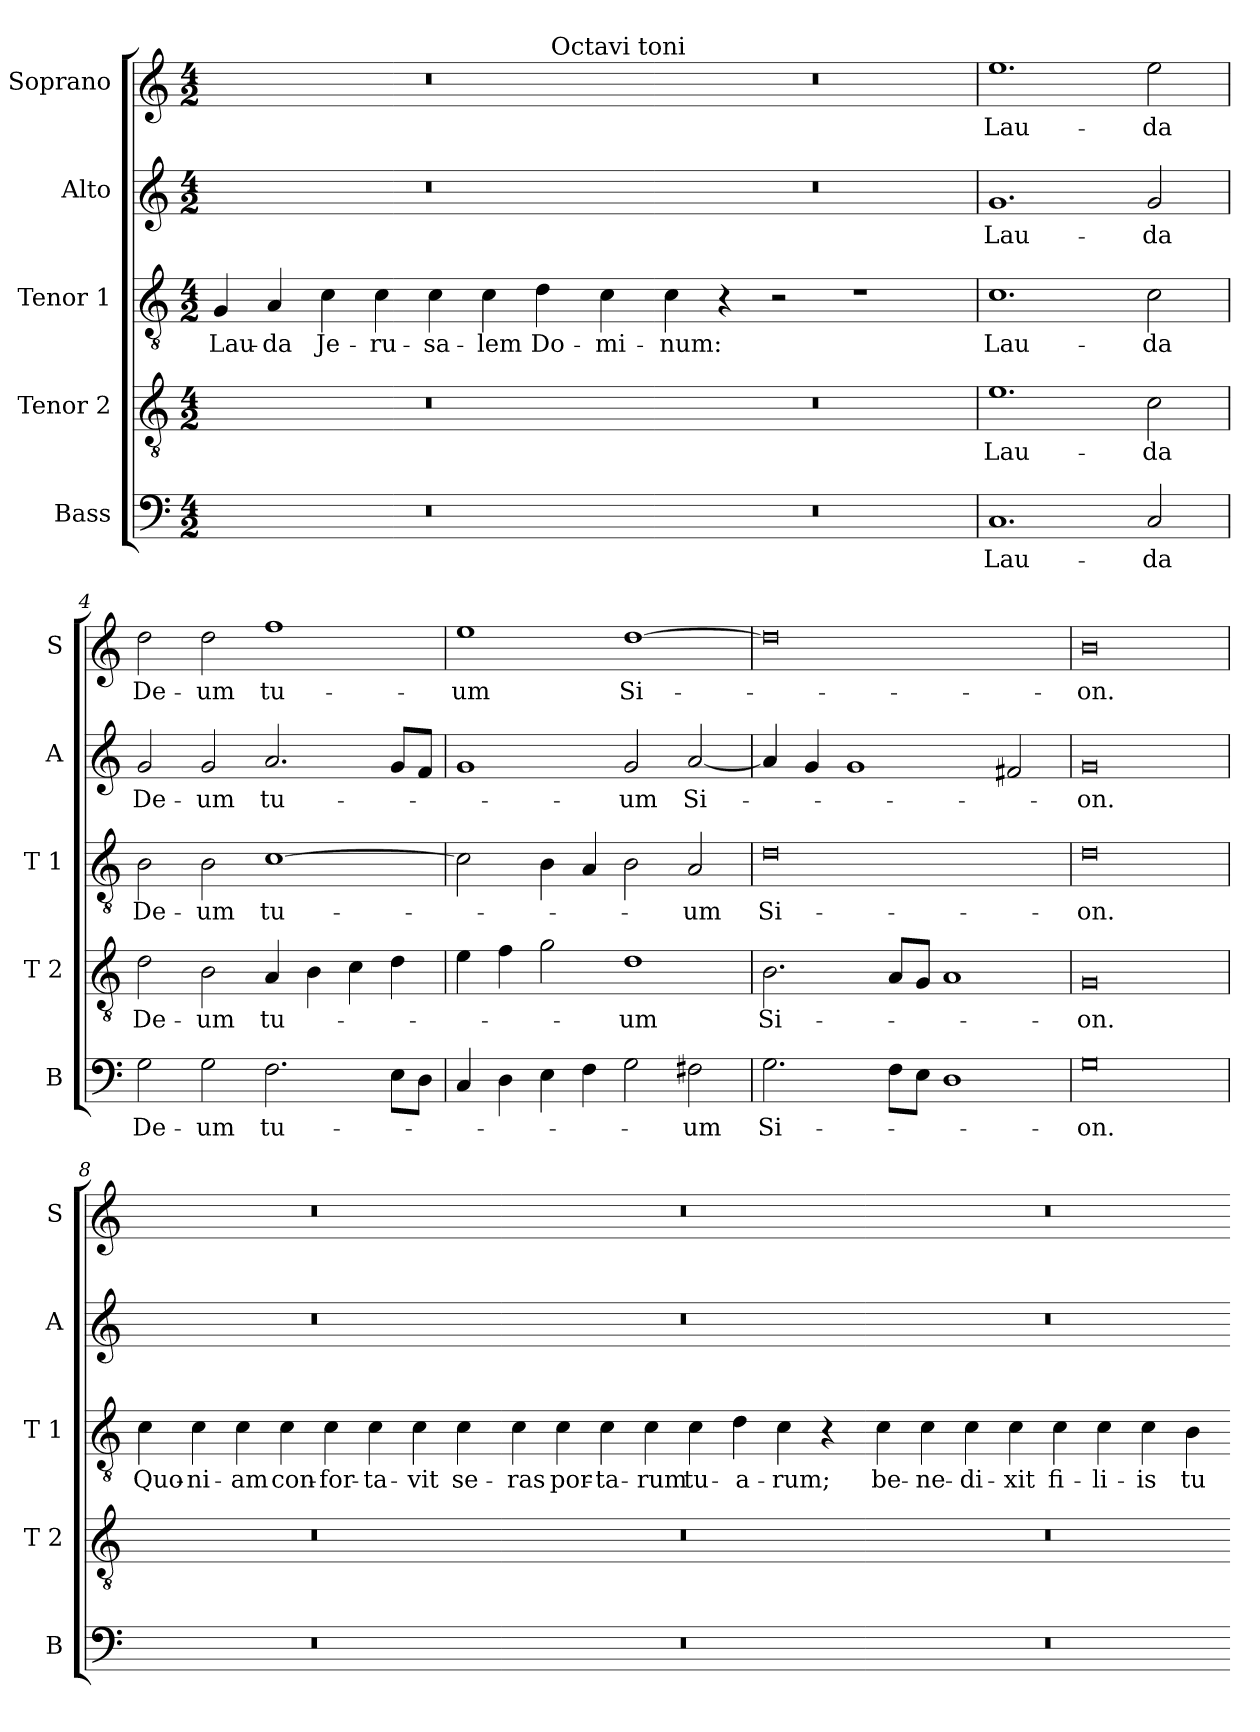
**kern	**text	**kern	**text	**kern	**text	**kern	**text	**kern	**text
*part5	*part5	*part4	*part4	*part3	*part3	*part2	*part2	*part1	*part1
*staff5	*staff5	*staff4	*staff4	*staff3	*staff3	*staff2	*staff2	*staff1	*staff1
*I"Bass	*	*I"Tenor 2	*	*I"Tenor 1	*	*I"Alto	*	*I"Soprano	*
*I'B	*	*I'T 2	*	*I'T 1	*	*I'A	*	*I'S	*
*clefF4	*	*clefGv2	*	*clefGv2	*	*clefG2	*	*clefG2	*
*k[]	*	*k[]	*	*k[]	*	*k[]	*	*k[]	*
*C:	*	*C:	*	*C:	*	*C:	*	*C:	*
*M4/2	*	*M4/2	*	*M4/2	*	*M4/2	*	*M4/2	*
=1	=1	=1	=1	=1	=1	=1	=1	=1	=1
!	!	!	!	!LO:N:head=solid	!LO:LY:b	!	!	!	!
*	*	*	*	*	*	*	*	*^	*
0r	.	0r	.	4G/	Lau-	0r	.	0r	1ryy	.
!	!	!	!	!LO:N:head=solid	!LO:LY:b	!	!	!	!	!
.	.	.	.	4A/	-da	.	.	.	.	.
!	!	!	!	!LO:N:head=solid	!LO:LY:b	!	!	!	!	!
.	.	.	.	4c\	Je-	.	.	.	.	.
!	!	!	!	!LO:N:head=solid	!LO:LY:b	!	!	!	!	!
.	.	.	.	4c\	-ru-	.	.	.	.	.
!	!	!	!	!LO:N:head=solid	!LO:LY:b	!	!	!	!	!
.	.	.	.	4c\	-sa-	.	.	.	2ryy	.
!	!	!	!	!LO:N:head=solid	!LO:LY:b	!	!	!	!	!
.	.	.	.	4c\	-lem	.	.	.	.	.
!	!	!	!	!LO:N:head=solid	!LO:LY:b	!	!	!	!	!
.	.	.	.	4d\	Do-	.	.	.	32ryy	.
!	!	!	!	!	!	!	!	!	!LO:TX:a:t=Octavi toni	!
.	.	.	.	.	.	.	.	.	4...ryy	.
!	!	!	!	!LO:N:head=solid	!LO:LY:b	!	!	!	!	!
.	.	.	.	4c\	-mi-	.	.	.	.	.
=2-	=2-	=2-	=2-	=2-	=2-	=2-	=2-	=2-	=2-	=2-
!	!	!	!	!LO:N:head=solid	!LO:LY:b	!	!	!	!	!
*	*	*	*	*	*	*	*	*v	*v	*
0r	.	0r	.	4c\	-num:	0r	.	0r	.
.	.	.	.	4r	.	.	.	.	.
.	.	.	.	2r	.	.	.	.	.
.	.	.	.	1r	.	.	.	.	.
=3	=3	=3	=3	=3	=3	=3	=3	=3	=3
!	!LO:LY:b	!	!LO:LY:b	!	!LO:LY:b	!	!LO:LY:b	!	!LO:LY:b
1.C	Lau-	1.e	Lau-	1.c	Lau-	1.g	Lau-	1.ee	Lau-
!	!LO:LY:b	!	!LO:LY:b	!	!LO:LY:b	!	!LO:LY:b	!	!LO:LY:b
2C/	-da	2c\	-da	2c\	-da	2g/	-da	2ee\	-da
!!LO:LB:g=z
=4	=4	=4	=4	=4	=4	=4	=4	=4	=4
!	!LO:LY:b	!	!LO:LY:b	!	!LO:LY:b	!	!LO:LY:b	!	!LO:LY:b
2G\	De-	2d\	De-	2B\	De-	2g/	De-	2dd\	De-
!	!LO:LY:b	!	!LO:LY:b	!	!LO:LY:b	!	!LO:LY:b	!	!LO:LY:b
2G\	-um	2B\	-um	2B\	-um	2g/	-um	2dd\	-um
!	!LO:LY:b	!	!LO:LY:b	!	!LO:LY:b	!	!LO:LY:b	!	!LO:LY:b
2.F\	tu-	4A/	tu-	[1c	tu-	2.a/	tu-	1ff	tu-
.	.	4B\	.	.	.	.	.	.	.
.	.	4c\	.	.	.	.	.	.	.
8E\L	.	4d\	.	.	.	8g/L	.	.	.
8D\J	.	.	.	.	.	8f/J	.	.	.
=5	=5	=5	=5	=5	=5	=5	=5	=5	=5
!	!	!	!	!	!	!	!	!	!LO:LY:b
4C/	.	4e\	.	2c\]	.	1g	.	1ee	-um
4D\	.	4f\	.	.	.	.	.	.	.
4E\	.	2g\	.	4B\	.	.	.	.	.
4F\	.	.	.	4A/	.	.	.	.	.
!	!	!	!LO:LY:b	!	!	!	!LO:LY:b	!	!LO:LY:b
2G\	.	1d	-um	2B\	.	2g/	-um	[1dd	Si-
!	!LO:LY:b	!	!	!	!LO:LY:b	!	!LO:LY:b	!	!
2F#X\	-um	.	.	2A/	-um	[2a/	Si-	.	.
=6	=6	=6	=6	=6	=6	=6	=6	=6	=6
!	!LO:LY:b	!	!LO:LY:b	!	!LO:LY:b	!	!	!	!
2.G\	Si-	2.B\	Si-	0d	Si-	4a/]	.	0dd]	.
.	.	.	.	.	.	4g/	.	.	.
.	.	.	.	.	.	1g	.	.	.
8F\L	.	8A/L	.	.	.	.	.	.	.
8E\J	.	8G/J	.	.	.	.	.	.	.
1D	.	1A	.	.	.	.	.	.	.
.	.	.	.	.	.	2f#X/	.	.	.
=7	=7	=7	=7	=7	=7	=7	=7	=7	=7
!	!LO:LY:b	!	!LO:LY:b	!	!LO:LY:b	!	!LO:LY:b	!	!LO:LY:b
0G	-on.	0G	-on.	0d	-on.	0g	-on.	0b	-on.
!!LO:LB:g=z
=8	=8	=8	=8	=8	=8	=8	=8	=8	=8
!	!	!	!	!LO:N:head=solid	!LO:LY:b	!	!	!	!
0r	.	0r	.	4c\	Quo-	0r	.	0r	.
!	!	!	!	!LO:N:head=solid	!LO:LY:b	!	!	!	!
.	.	.	.	4c\	-ni-	.	.	.	.
!	!	!	!	!LO:N:head=solid	!LO:LY:b	!	!	!	!
.	.	.	.	4c\	-am	.	.	.	.
!	!	!	!	!LO:N:head=solid	!LO:LY:b	!	!	!	!
.	.	.	.	4c\	con-	.	.	.	.
!	!	!	!	!LO:N:head=solid	!LO:LY:b	!	!	!	!
.	.	.	.	4c\	-for-	.	.	.	.
!	!	!	!	!LO:N:head=solid	!LO:LY:b	!	!	!	!
.	.	.	.	4c\	-ta-	.	.	.	.
!	!	!	!	!LO:N:head=solid	!LO:LY:b	!	!	!	!
.	.	.	.	4c\	-vit	.	.	.	.
!	!	!	!	!LO:N:head=solid	!LO:LY:b	!	!	!	!
.	.	.	.	4c\	se-	.	.	.	.
=9-	=9-	=9-	=9-	=9-	=9-	=9-	=9-	=9-	=9-
!	!	!	!	!LO:N:head=solid	!LO:LY:b	!	!	!	!
0r	.	0r	.	4c\	-ras	0r	.	0r	.
!	!	!	!	!LO:N:head=solid	!LO:LY:b	!	!	!	!
.	.	.	.	4c\	por-	.	.	.	.
!	!	!	!	!LO:N:head=solid	!LO:LY:b	!	!	!	!
.	.	.	.	4c\	-ta-	.	.	.	.
!	!	!	!	!LO:N:head=solid	!LO:LY:b	!	!	!	!
.	.	.	.	4c\	-rum	.	.	.	.
!	!	!	!	!LO:N:head=solid	!LO:LY:b	!	!	!	!
.	.	.	.	4c\	tu-	.	.	.	.
!	!	!	!	!LO:N:head=solid	!LO:LY:b	!	!	!	!
.	.	.	.	4d\	-a-	.	.	.	.
!	!	!	!	!LO:N:head=solid	!LO:LY:b	!	!	!	!
.	.	.	.	4c\	-rum;	.	.	.	.
.	.	.	.	4r	.	.	.	.	.
=10-	=10-	=10-	=10-	=10-	=10-	=10-	=10-	=10-	=10-
!	!	!	!	!LO:N:head=solid	!LO:LY:b	!	!	!	!
0r	.	0r	.	4c\	be-	0r	.	0r	.
!	!	!	!	!LO:N:head=solid	!LO:LY:b	!	!	!	!
.	.	.	.	4c\	-ne-	.	.	.	.
!	!	!	!	!LO:N:head=solid	!LO:LY:b	!	!	!	!
.	.	.	.	4c\	-di-	.	.	.	.
!	!	!	!	!LO:N:head=solid	!LO:LY:b	!	!	!	!
.	.	.	.	4c\	-xit	.	.	.	.
!	!	!	!	!LO:N:head=solid	!LO:LY:b	!	!	!	!
.	.	.	.	4c\	fi-	.	.	.	.
!	!	!	!	!LO:N:head=solid	!LO:LY:b	!	!	!	!
.	.	.	.	4c\	-li-	.	.	.	.
!	!	!	!	!LO:N:head=solid	!LO:LY:b	!	!	!	!
.	.	.	.	4c\	-is	.	.	.	.
!	!	!	!	!LO:N:head=solid	!LO:LY:b	!	!	!	!
.	.	.	.	4B\	tu-	.	.	.	.
=-	=-	=-	=-	=-	=-	=-	=-	=-	=-
*-	*-	*-	*-	*-	*-	*-	*-	*-	*-
